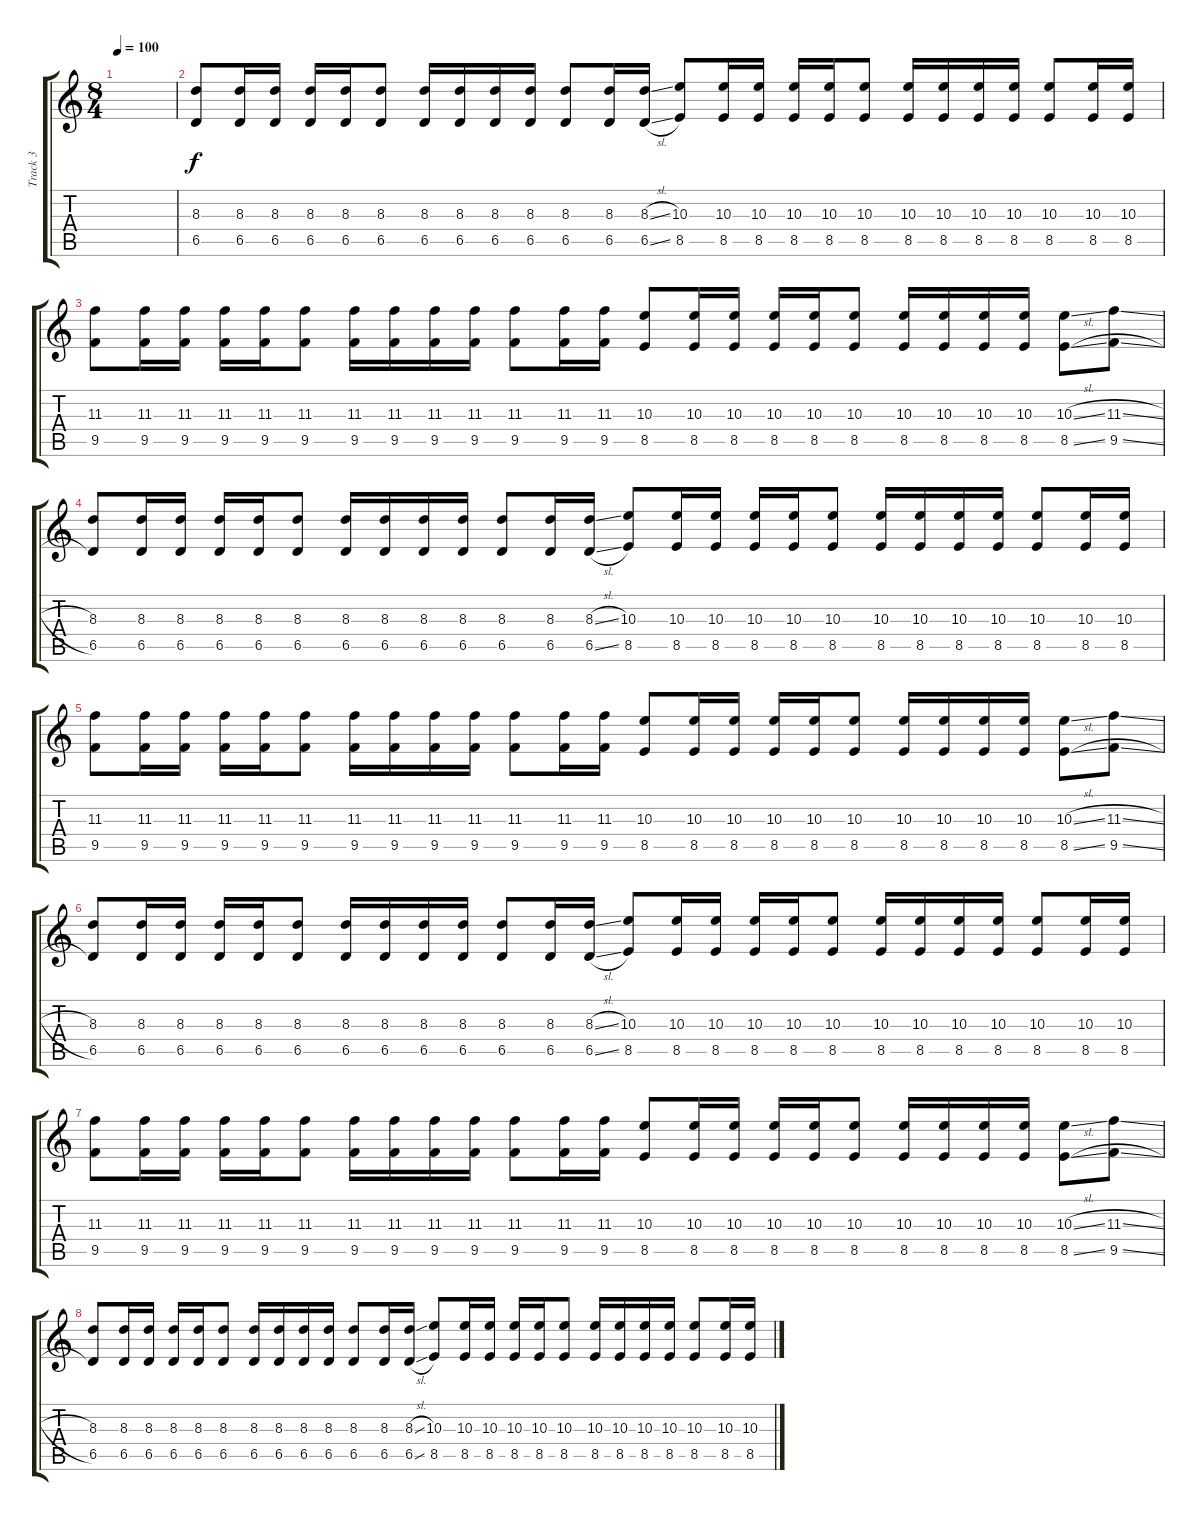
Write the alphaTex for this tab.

\track ("Track 3" "Track 3") {instrument acousticguitarsteel}
\staff {score tabs}
\tuning (Eb4 Bb3 Gb3 Db3 Ab2 Eb2) {hide}
\ts (8 4)
\tempo 100
\clef g2
\ks c
|
(8.3 6.5).8 (8.3 6.5).16 (8.3 6.5).16 (8.3 6.5).16 (8.3 6.5).16 (8.3 6.5).8 (8.3 6.5).16 (8.3 6.5).16 (8.3 6.5).16 (8.3 6.5).16 (8.3 6.5).8 (8.3 6.5).16 (8.3{sl} 6.5{sl}).16 (10.3 8.5).8 (10.3 8.5).16 (10.3 8.5).16 (10.3 8.5).16 (10.3 8.5).16 (10.3 8.5).8 (10.3 8.5).16 (10.3 8.5).16 (10.3 8.5).16 (10.3 8.5).16 (10.3 8.5).8 (10.3 8.5).16 (10.3 8.5).16 |
(11.3 9.5).8 (11.3 9.5).16 (11.3 9.5).16 (11.3 9.5).16 (11.3 9.5).16 (11.3 9.5).8 (11.3 9.5).16 (11.3 9.5).16 (11.3 9.5).16 (11.3 9.5).16 (11.3 9.5).8 (11.3 9.5).16 (11.3 9.5).16 (10.3 8.5).8 (10.3 8.5).16 (10.3 8.5).16 (10.3 8.5).16 (10.3 8.5).16 (10.3 8.5).8 (10.3 8.5).16 (10.3 8.5).16 (10.3 8.5).16 (10.3 8.5).16 (10.3{sl} 8.5{sl}).8 (11.3{sl} 9.5{sl}).8 |
(8.3 6.5).8 (8.3 6.5).16 (8.3 6.5).16 (8.3 6.5).16 (8.3 6.5).16 (8.3 6.5).8 (8.3 6.5).16 (8.3 6.5).16 (8.3 6.5).16 (8.3 6.5).16 (8.3 6.5).8 (8.3 6.5).16 (8.3{sl} 6.5{sl}).16 (10.3 8.5).8 (10.3 8.5).16 (10.3 8.5).16 (10.3 8.5).16 (10.3 8.5).16 (10.3 8.5).8 (10.3 8.5).16 (10.3 8.5).16 (10.3 8.5).16 (10.3 8.5).16 (10.3 8.5).8 (10.3 8.5).16 (10.3 8.5).16 |
(11.3 9.5).8 (11.3 9.5).16 (11.3 9.5).16 (11.3 9.5).16 (11.3 9.5).16 (11.3 9.5).8 (11.3 9.5).16 (11.3 9.5).16 (11.3 9.5).16 (11.3 9.5).16 (11.3 9.5).8 (11.3 9.5).16 (11.3 9.5).16 (10.3 8.5).8 (10.3 8.5).16 (10.3 8.5).16 (10.3 8.5).16 (10.3 8.5).16 (10.3 8.5).8 (10.3 8.5).16 (10.3 8.5).16 (10.3 8.5).16 (10.3 8.5).16 (10.3{sl} 8.5{sl}).8 (11.3{sl} 9.5{sl}).8 |
(8.3 6.5).8 (8.3 6.5).16 (8.3 6.5).16 (8.3 6.5).16 (8.3 6.5).16 (8.3 6.5).8 (8.3 6.5).16 (8.3 6.5).16 (8.3 6.5).16 (8.3 6.5).16 (8.3 6.5).8 (8.3 6.5).16 (8.3{sl} 6.5{sl}).16 (10.3 8.5).8 (10.3 8.5).16 (10.3 8.5).16 (10.3 8.5).16 (10.3 8.5).16 (10.3 8.5).8 (10.3 8.5).16 (10.3 8.5).16 (10.3 8.5).16 (10.3 8.5).16 (10.3 8.5).8 (10.3 8.5).16 (10.3 8.5).16 |
(11.3 9.5).8 (11.3 9.5).16 (11.3 9.5).16 (11.3 9.5).16 (11.3 9.5).16 (11.3 9.5).8 (11.3 9.5).16 (11.3 9.5).16 (11.3 9.5).16 (11.3 9.5).16 (11.3 9.5).8 (11.3 9.5).16 (11.3 9.5).16 (10.3 8.5).8 (10.3 8.5).16 (10.3 8.5).16 (10.3 8.5).16 (10.3 8.5).16 (10.3 8.5).8 (10.3 8.5).16 (10.3 8.5).16 (10.3 8.5).16 (10.3 8.5).16 (10.3{sl} 8.5{sl}).8 (11.3{sl} 9.5{sl}).8 |
(8.3 6.5).8 (8.3 6.5).16 (8.3 6.5).16 (8.3 6.5).16 (8.3 6.5).16 (8.3 6.5).8 (8.3 6.5).16 (8.3 6.5).16 (8.3 6.5).16 (8.3 6.5).16 (8.3 6.5).8 (8.3 6.5).16 (8.3{sl} 6.5{sl}).16 (10.3 8.5).8 (10.3 8.5).16 (10.3 8.5).16 (10.3 8.5).16 (10.3 8.5).16 (10.3 8.5).8 (10.3 8.5).16 (10.3 8.5).16 (10.3 8.5).16 (10.3 8.5).16 (10.3 8.5).8 (10.3 8.5).16 (10.3 8.5).16
